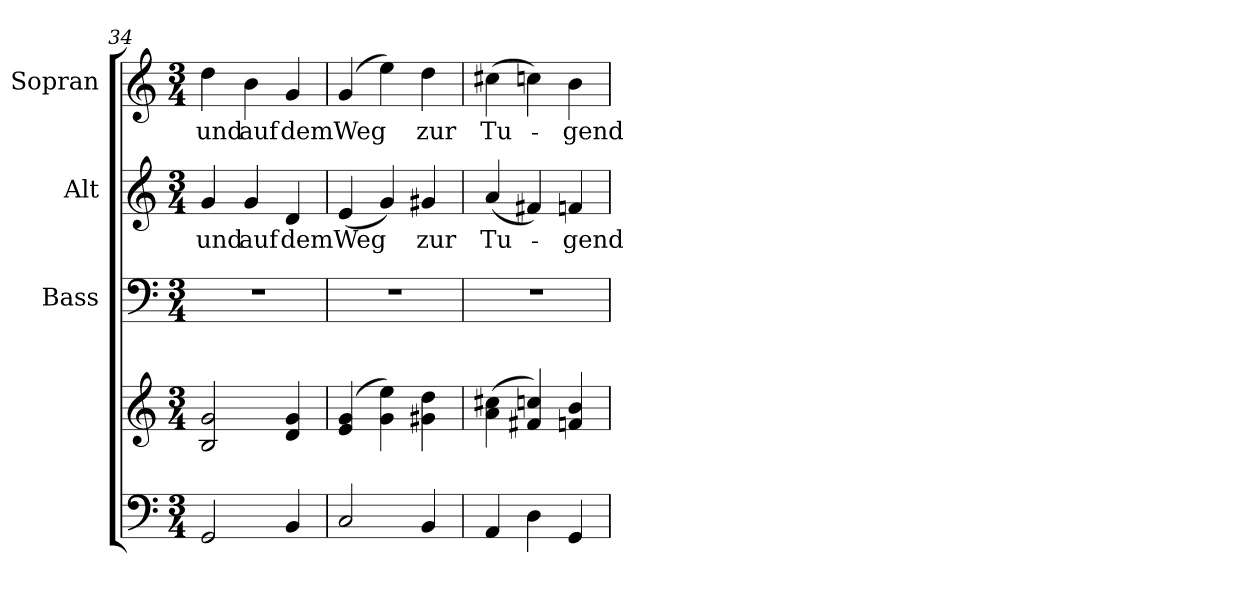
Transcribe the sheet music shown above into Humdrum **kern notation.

**kern	**kern	**kern	**kern	**text	**kern	**text
*part4	*part4	*part3	*part2	*part2	*part1	*part1
*staff5	*staff4	*staff3	*staff2	*staff2	*staff1	*staff1
*	*	*I"Bass	*I"Alt	*	*I"Sopran	*
*	*	*I'B.	*I'A.	*	*I'S.	*
*clefF4	*clefG2	*clefF4	*clefG2	*	*clefG2	*
*k[]	*k[]	*k[]	*k[]	*	*k[]	*
*C:	*C:	*C:	*C:	*	*C:	*
*M3/4	*M3/4	*M3/4	*M3/4	*	*M3/4	*
=34	=34	=34	=34	=34	=34	=34
!	!	!	!	!LO:LY:b	!	!LO:LY:b
2GG/	2B/ 2g/	2.r	4g/	und	4dd\	und
!	!	!	!	!LO:LY:b	!	!LO:LY:b
.	.	.	4g/	auf	4b\	auf
!	!	!	!	!LO:LY:b	!	!LO:LY:b
4BB/	4d/ 4g/	.	4d/	dem	4g/	dem
=35	=35	=35	=35	=35	=35	=35
!	!	!	!	!LO:LY:b	!	!LO:LY:b
2C/	(4e/ 4g/	2.r	(<4e/	Weg	(4g/	Weg
.	4g\ 4ee\)	.	4g/)	.	4ee\)	.
!	!	!	!	!LO:LY:b	!	!LO:LY:b
4BB/	4g#X\ 4dd\	.	4g#X/	zur	4dd\	zur
!!LO:PB:g=z
=36	=36	=36	=36	=36	=36	=36
!	!	!	!	!LO:LY:b	!	!LO:LY:b
4AA/	(>4a\ 4cc#X\	2.r	(<4a/	Tu-	(>4cc#X\	Tu-
4D\	4f#X/ 4ccn/)	.	4f#X/)	.	4ccn\)	.
!	!	!	!	!LO:LY:b	!	!LO:LY:b
4GG/	4fn/ 4b/	.	4fn/	-gend	4b\	-gend
=	=	=	=	=	=	=
*-	*-	*-	*-	*-	*-	*-
